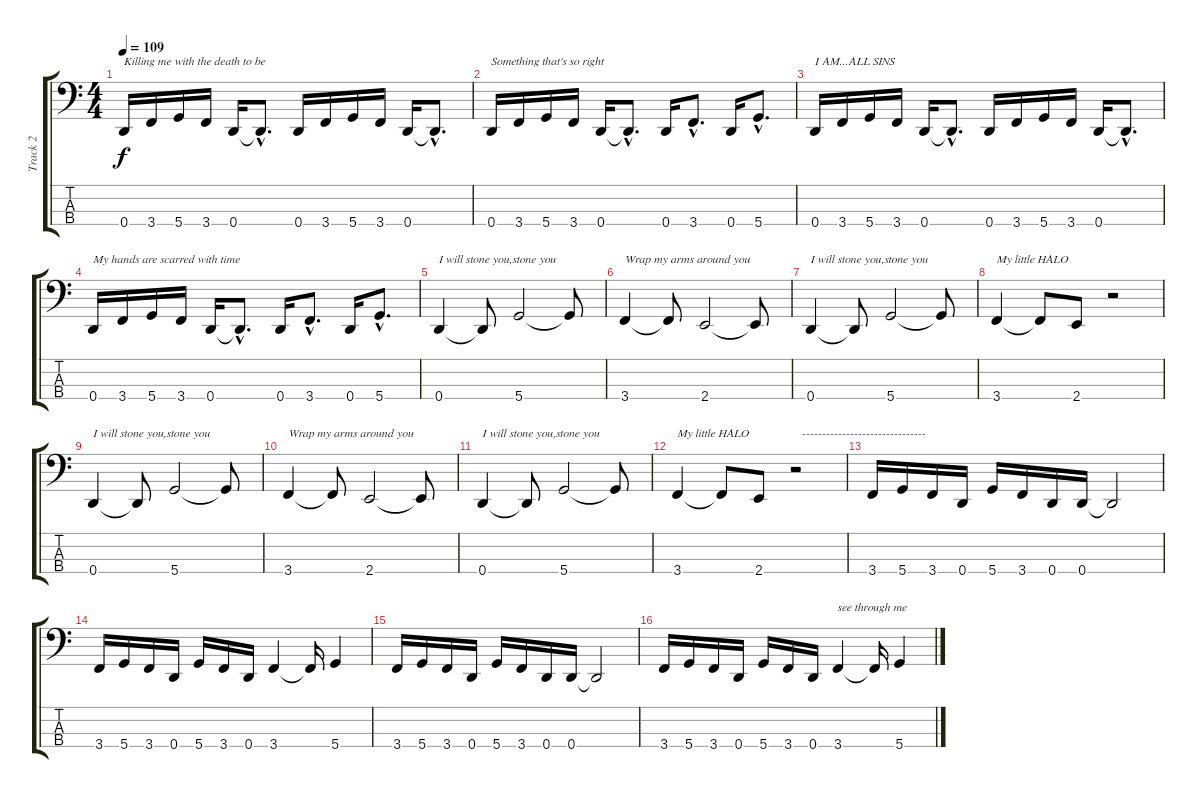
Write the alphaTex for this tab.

\track ("Track 2" "Track 2") {instrument electricbasspick}
\staff {score tabs}
\tuning (G2 D2 A1 D1) {hide}
\ts (4 4)
\tempo 109
\clef f4
\ks c
0.4.16{txt "Killing me with the death to be " dy f} 3.4.16 5.4.16 3.4.16 0.4.16 0.4{hac t}.8{d} 0.4.16 3.4.16 5.4.16 3.4.16 0.4.16 0.4{hac t}.8{d} |
0.4.16{txt "Something that's so right "} 3.4.16 5.4.16 3.4.16 0.4.16 0.4{hac t}.8{d} 0.4.16 3.4{hac}.8{d} 0.4.16 5.4{hac}.8{d} |
0.4.16{txt "I AM...ALL SINS"} 3.4.16 5.4.16 3.4.16 0.4.16 0.4{hac t}.8{d} 0.4.16 3.4.16 5.4.16 3.4.16 0.4.16 0.4{hac t}.8{d} |
0.4.16{txt "My hands are scarred with time"} 3.4.16 5.4.16 3.4.16 0.4.16 0.4{hac t}.8{d} 0.4.16 3.4{hac}.8{d} 0.4.16 5.4{hac}.8{d} |
0.4.4{txt "I will stone you,stone you"} 0.4{t}.8 5.4.2 5.4{t}.8 |
3.4.4{txt "Wrap my arms around you"} 3.4{t}.8 2.4.2 2.4{t}.8 |
0.4.4{txt "I will stone you,stone you"} 0.4{t}.8 5.4.2 5.4{t}.8 |
3.4.4{txt "My little HALO"} 3.4{t}.8 2.4.8 r.2 |
0.4.4{txt "I will stone you,stone you"} 0.4{t}.8 5.4.2 5.4{t}.8 |
3.4.4{txt "Wrap my arms around you "} 3.4{t}.8 2.4.2 2.4{t}.8 |
0.4.4{txt "I will stone you,stone you "} 0.4{t}.8 5.4.2 5.4{t}.8 |
3.4.4{txt "My little HALO"} 3.4{t}.8 2.4.8 r.2{txt "  -------------------------------"} |
3.4.16 5.4.16 3.4.16 0.4.16 5.4.16 3.4.16 0.4.16 0.4.16 0.4{t}.2 |
3.4.16 5.4.16 3.4.16 0.4.16 5.4.16 3.4.16 0.4.16 3.4.4 3.4{t}.16 5.4.4 |
3.4.16 5.4.16 3.4.16 0.4.16 5.4.16 3.4.16 0.4.16 0.4.16 0.4{t}.2 |
3.4.16 5.4.16 3.4.16 0.4.16 5.4.16 3.4.16 0.4.16 3.4.4{txt "see through me"} 3.4{t}.16 5.4.4
